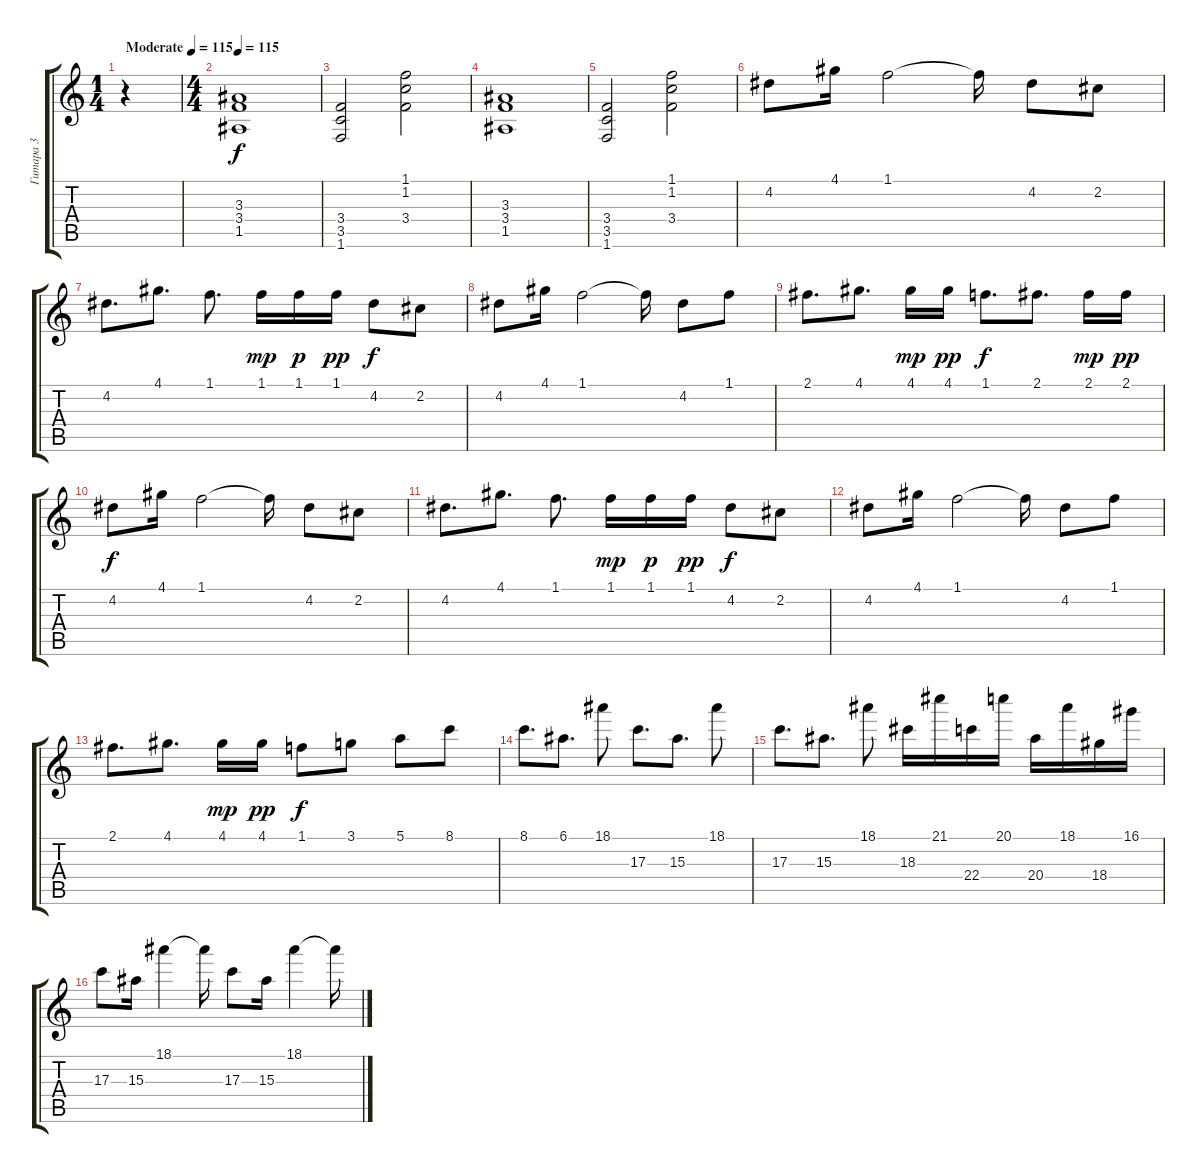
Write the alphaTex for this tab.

\track ("Гитара 3" "Гитара 3") {instrument distortionguitar}
\staff {score tabs}
\tuning (E4 B3 G3 D3 A2 E2) {hide}
\ts (1 4)
\tempo (115 "Moderate")
\clef g2
\ks c
r.4{dy f instrument distortionguitar} |
\ts (4 4)
\tempo 115
(3.3 3.4 1.5).1{volume 11} |
(3.4 3.5 1.6).2 (1.1 1.2 3.4).2 |
(3.3 3.4 1.5).1 |
(3.4 3.5 1.6).2 (1.1 1.2 3.4).2 |
4.2.8{volume 16} 4.1.16 1.1.2 1.1{t}.16 4.2.8 2.2.8 |
4.2.8{d} 4.1.8{d} 1.1.8{d} 1.1.16{dy mp} 1.1.16{dy p} 1.1.16{dy pp} 4.2.8{dy f} 2.2.8 |
4.2.8 4.1.16 1.1.2 1.1{t}.16 4.2.8 1.1.8 |
2.1.8{d} 4.1.8{d} 4.1.16{dy mp} 4.1.16{dy pp} 1.1.8{d dy f} 2.1.8{d} 2.1.16{dy mp} 2.1.16{dy pp} |
4.2.8{dy f} 4.1.16 1.1.2 1.1{t}.16 4.2.8 2.2.8 |
4.2.8{d} 4.1.8{d} 1.1.8{d} 1.1.16{dy mp} 1.1.16{dy p} 1.1.16{dy pp} 4.2.8{dy f} 2.2.8 |
4.2.8 4.1.16 1.1.2 1.1{t}.16 4.2.8 1.1.8 |
2.1.8{d} 4.1.8{d} 4.1.16{dy mp} 4.1.16{dy pp} 1.1.8{dy f} 3.1.8 5.1.8 8.1.8 |
8.1.8{d} 6.1.8{d} 18.1.8 17.3.8{d} 15.3.8{d} 18.1.8 |
17.3.8{d} 15.3.8{d} 18.1.8 18.3.16 21.1.16 22.4.16 20.1.16 20.4.16 18.1.16 18.4.16 16.1.16 |
17.3.8 15.3.16 18.1.4 18.1{t}.16 17.3.8 15.3.16 18.1.4 18.1{t}.16
